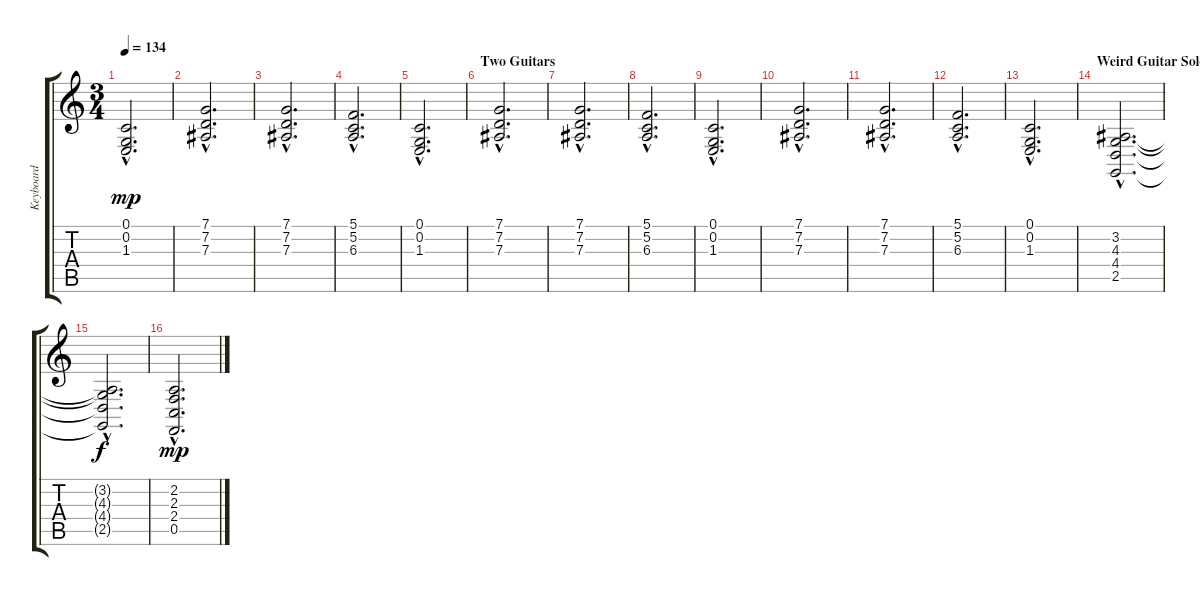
\track ("Keyboard" "Keyboard") {instrument stringensemble1}
\staff {score tabs}
\tuning (C4 G3 Eb3 Bb2 F2 C2) {hide}
\ts (3 4)
\tempo 134
\clef g2
\ks c
(0.1{hac} 0.2{hac} 1.3{hac}).2{d dy mp} |
(7.1{hac} 7.2{hac} 7.3{hac}).2{d} |
(7.1{hac} 7.2{hac} 7.3{hac}).2{d} |
(5.1{hac} 5.2{hac} 6.3{hac}).2{d} |
(0.1{hac} 0.2{hac} 1.3{hac}).2{d} |
\section ("" "Two Guitars")
(7.1{hac} 7.2{hac} 7.3{hac}).2{d} |
(7.1{hac} 7.2{hac} 7.3{hac}).2{d} |
(5.1{hac} 5.2{hac} 6.3{hac}).2{d} |
(0.1{hac} 0.2{hac} 1.3{hac}).2{d} |
(7.1{hac} 7.2{hac} 7.3{hac}).2{d} |
(7.1{hac} 7.2{hac} 7.3{hac}).2{d} |
(5.1{hac} 5.2{hac} 6.3{hac}).2{d} |
(0.1{hac} 0.2{hac} 1.3{hac}).2{d} |
\section ("" "Weird Guitar Solo")
(3.2{hac} 4.3{hac} 4.4{hac} 2.5{hac}).2{d} |
(3.2{hac t} 4.3{hac t} 4.4{hac t} 2.5{hac t}).2{d dy f} |
(2.2{hac} 2.3{hac} 2.4{hac} 0.5{hac}).2{d dy mp}
